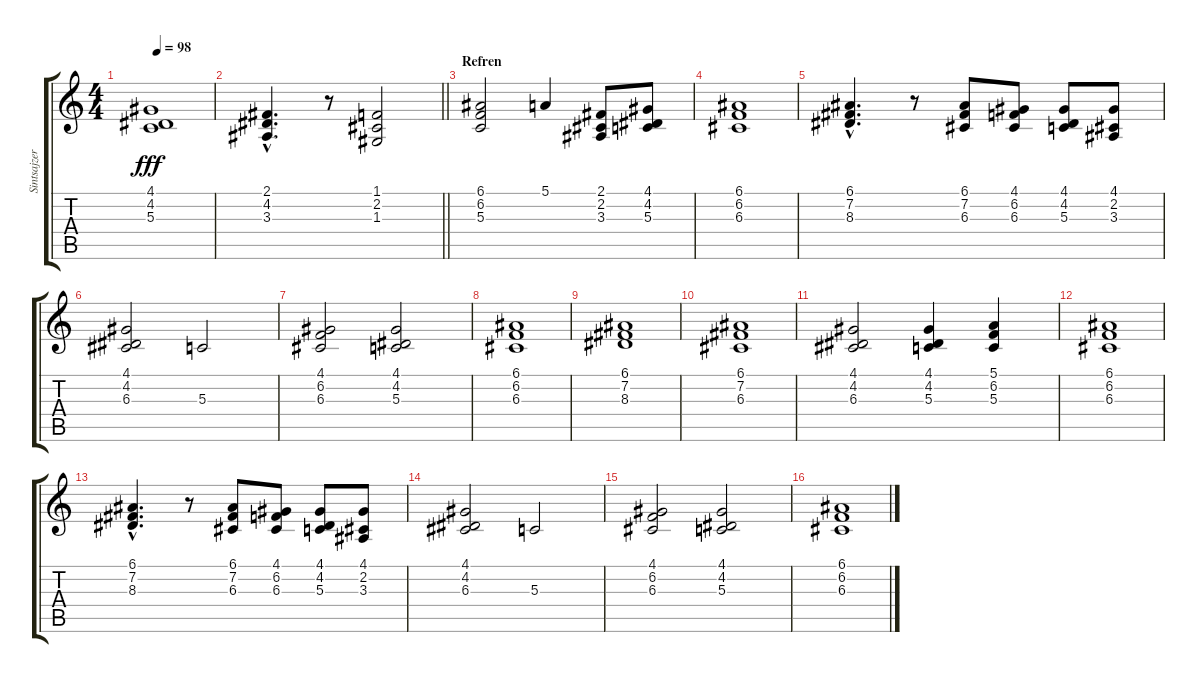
\track ("Sintsajzer" "Sintsajzer") {instrument synthstrings1}
\staff {score tabs}
\tuning (E4 B3 G3 D3 A2 E2) {hide}
\ts (4 4)
\tempo 98
\clef g2
\ks c
(4.1 4.2 5.3).1{dy fff} |
\barLineRight lightlight
(2.1{hac} 4.2{hac} 3.3{hac}).4{d} r.8 (1.1 2.2 1.3).2 |
\section ("" "Refren")
(6.1 6.2 5.3).2 5.1.4 (2.1 2.2 3.3).8 (4.1 4.2 5.3).8 |
(6.1 6.2 6.3).1 |
(6.1{hac} 7.2{hac} 8.3{hac}).4{d} r.8 (6.1 7.2 6.3).8 (4.1 6.2 6.3).8 (4.1 4.2 5.3).8 (4.1 2.2 3.3).8 |
(4.1 4.2 6.3).2 5.3.2 |
(4.1 6.2 6.3).2 (4.1 4.2 5.3).2 |
(6.1 6.2 6.3).1 |
(6.1 7.2 8.3).1 |
(6.1 7.2 6.3).1 |
(4.1 4.2 6.3).2 (4.1 4.2 5.3).4 (5.1 6.2 5.3).4 |
(6.1 6.2 6.3).1 |
(6.1{hac} 7.2{hac} 8.3{hac}).4{d} r.8 (6.1 7.2 6.3).8 (4.1 6.2 6.3).8 (4.1 4.2 5.3).8 (4.1 2.2 3.3).8 |
(4.1 4.2 6.3).2 5.3.2 |
(4.1 6.2 6.3).2 (4.1 4.2 5.3).2 |
(6.1 6.2 6.3).1
